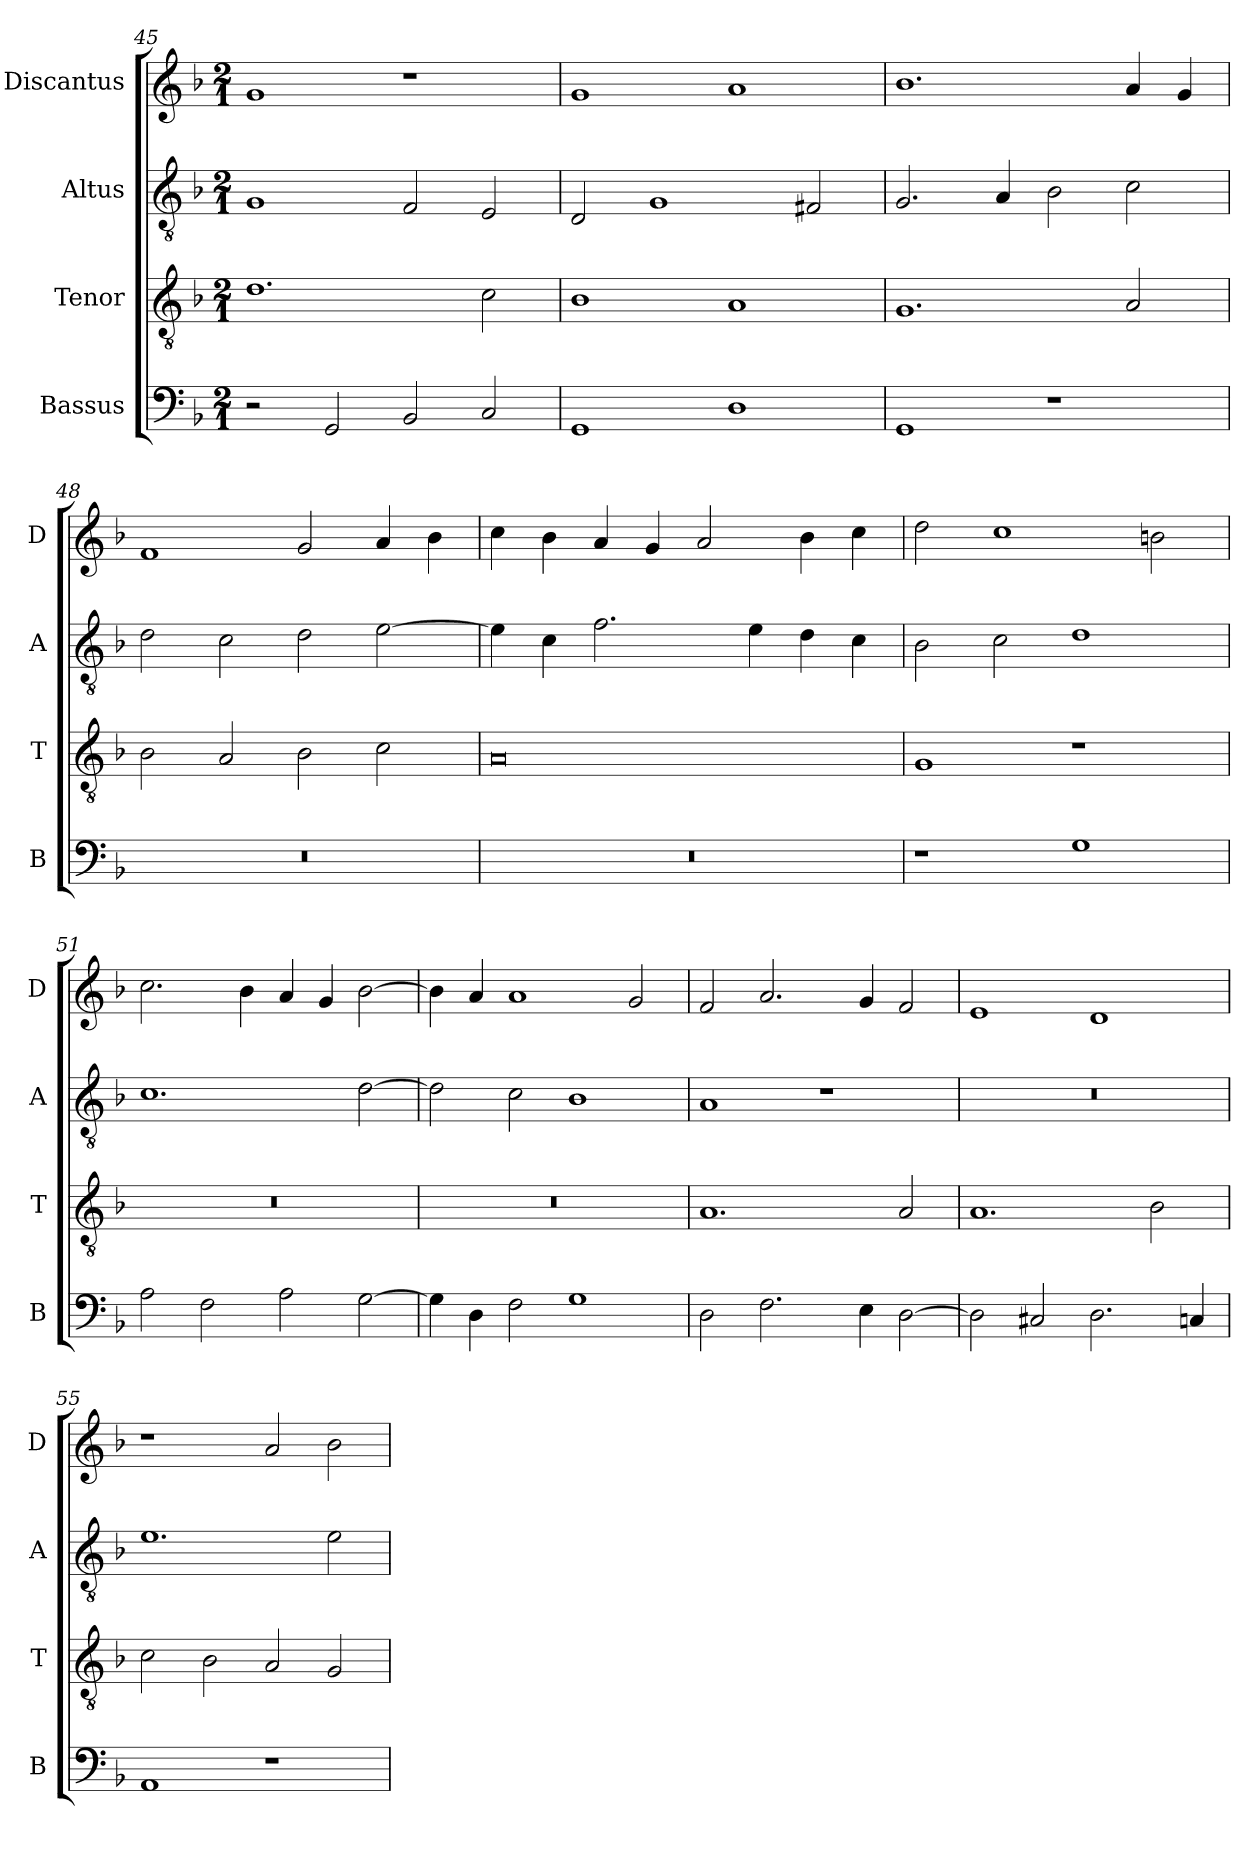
**kern	**kern	**kern	**kern
*part4	*part3	*part2	*part1
*staff4	*staff3	*staff2	*staff1
*I"Bassus	*I"Tenor	*I"Altus	*I"Discantus
*I'B	*I'T	*I'A	*I'D
*clefF4	*clefGv2	*clefGv2	*clefG2
*k[b-]	*k[b-]	*k[b-]	*k[b-]
*M2/1	*M2/1	*M2/1	*M2/1
=45	=45	=45	=45
2r	1.d	1G	1g
2GG/	.	.	.
2BB-/	.	2F/	1r
2C/	2c\	2E/	.
=46	=46	=46	=46
1GG	1B-	2D/	1g
.	.	1G	.
1D	1A	.	1a
.	.	2F#X/	.
=47	=47	=47	=47
1GG	1.G	2.G/	1.b-
.	.	4A/	.
1r	.	2B-\	.
.	2A/	2c\	4a/
.	.	.	4g/
=48	=48	=48	=48
0r	2B-\	2d\	1f
.	2A/	2c\	.
.	2B-\	2d\	2g/
.	2c\	[2e\	4a/
.	.	.	4b-\
=49	=49	=49	=49
0r	0A	4e\]	4cc\
.	.	4c\	4b-\
.	.	2.f\	4a/
.	.	.	4g/
.	.	.	2a/
.	.	4e\	.
.	.	4d\	4b-\
.	.	4c\	4cc\
=50	=50	=50	=50
1r	1G	2B-\	2dd\
.	.	2c\	1cc
1G	1r	1d	.
.	.	.	2bn\
=51	=51	=51	=51
2A\	0r	1.c	2.cc\
2F\	.	.	.
.	.	.	4b-\
2A\	.	.	4a/
.	.	.	4g/
[2G\	.	[2d\	[2b-\
=52	=52	=52	=52
4G\]	0r	2d\]	4b-\]
4D\	.	.	4a/
2F\	.	2c\	1a
1G	.	1B-	.
.	.	.	2g/
=53	=53	=53	=53
2D\	1.A	1A	2f/
2.F\	.	.	2.a/
.	.	1r	.
4E\	.	.	4g/
[2D\	2A/	.	2f/
=54	=54	=54	=54
2D\]	1.A	0r	1e
2C#X/	.	.	.
2.D\	.	.	1d
.	2B-\	.	.
4Cn/	.	.	.
=55	=55	=55	=55
1AA	2c\	1.e	1r
.	2B-\	.	.
1r	2A/	.	2a/
.	2G/	2e\	2b-\
=	=	=	=
*-	*-	*-	*-
